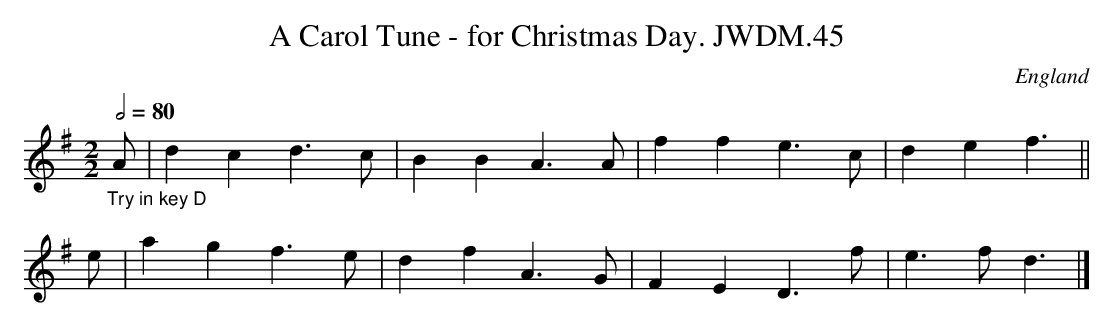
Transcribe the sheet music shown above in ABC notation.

X:1
T:A Carol Tune - for Christmas Day. JWDM.45
L:1/4
M:2/2
O:England
Q:1/2=80
K:G
"_Try in key D"A/|dcd>c|BBA>A|ffe>c|def3/2||!
e/|agf>e|dfA>G|FED>f|e>fd3/2|]
